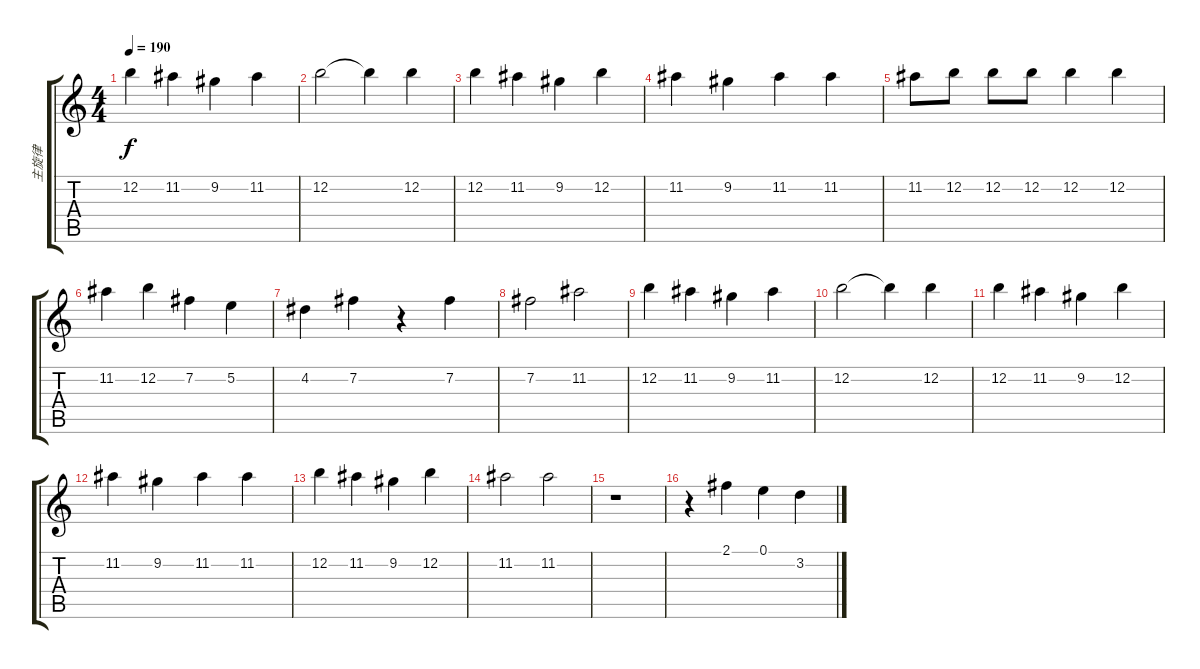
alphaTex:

\track ("主旋律" "主旋律") {instrument distortionguitar}
\staff {score tabs}
\tuning (E4 B3 G3 D3 A2 E2) {hide}
\ts (4 4)
\tempo 190
\clef g2
\ks c
12.2.4{dy f} 11.2.4 9.2.4 11.2.4 |
12.2.2 12.2{t}.4 12.2.4 |
12.2.4 11.2.4 9.2.4 12.2.4 |
11.2.4 9.2.4 11.2.4 11.2.4 |
11.2.8 12.2.8 12.2.8 12.2.8 12.2.4 12.2.4 |
11.2.4 12.2.4 7.2.4 5.2.4 |
4.2.4 7.2.4 r.4 7.2.4 |
7.2.2 11.2.2 |
12.2.4 11.2.4 9.2.4 11.2.4 |
12.2.2 12.2{t}.4 12.2.4 |
12.2.4 11.2.4 9.2.4 12.2.4 |
11.2.4 9.2.4 11.2.4 11.2.4 |
12.2.4 11.2.4 9.2.4 12.2.4 |
11.2.2 11.2.2 |
r.1 |
r.4 2.1.4 0.1.4 3.2.4
